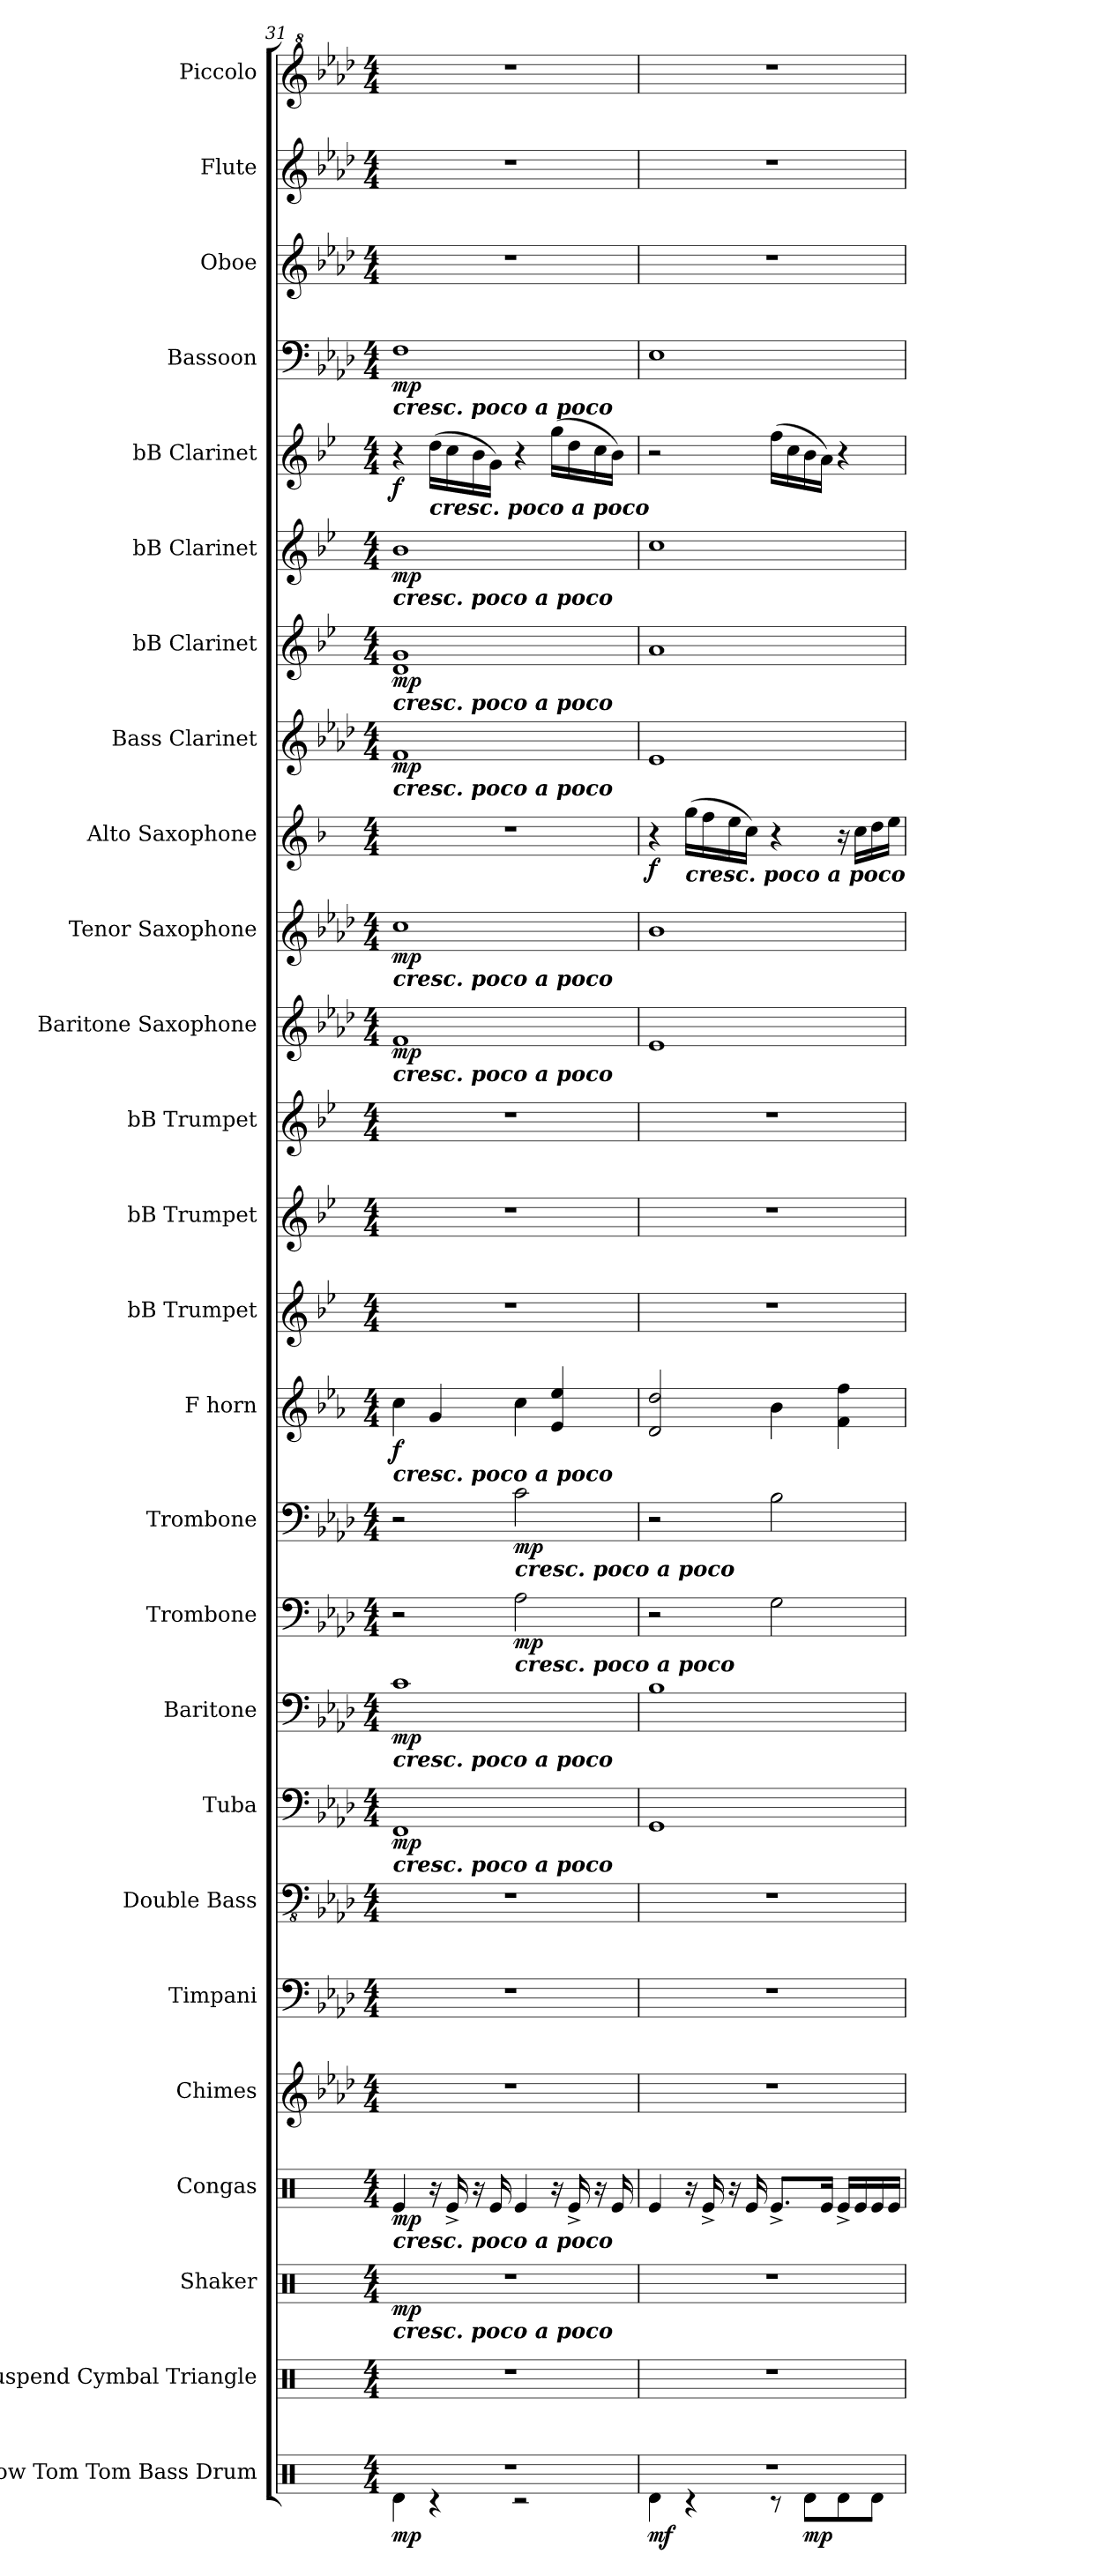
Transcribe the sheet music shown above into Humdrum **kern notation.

**kern	**dynam	**kern	**kern	**dynam	**kern	**dynam	**kern	**kern	**kern	**kern	**dynam	**kern	**dynam	**kern	**dynam	**kern	**dynam	**kern	**dynam	**kern	**kern	**kern	**kern	**dynam	**kern	**dynam	**kern	**dynam	**kern	**dynam	**kern	**dynam	**kern	**dynam	**kern	**dynam	**kern	**dynam	**kern	**kern	**kern
*part26	*part26	*part25	*part24	*part24	*part23	*part23	*part22	*part21	*part20	*part19	*part19	*part18	*part18	*part17	*part17	*part16	*part16	*part15	*part15	*part14	*part13	*part12	*part11	*part11	*part10	*part10	*part9	*part9	*part8	*part8	*part7	*part7	*part6	*part6	*part5	*part5	*part4	*part4	*part3	*part2	*part1
*staff26	*staff26	*staff25	*staff24	*staff24	*staff23	*staff23	*staff22	*staff21	*staff20	*staff19	*staff19	*staff18	*staff18	*staff17	*staff17	*staff16	*staff16	*staff15	*staff15	*staff14	*staff13	*staff12	*staff11	*staff11	*staff10	*staff10	*staff9	*staff9	*staff8	*staff8	*staff7	*staff7	*staff6	*staff6	*staff5	*staff5	*staff4	*staff4	*staff3	*staff2	*staff1
*I"Low Tom Tom Bass Drum	*	*I"Suspend Cymbal Triangle	*I"Shaker	*	*I"Congas	*	*I"Chimes	*I"Timpani	*I"Double Bass	*I"Tuba	*	*I"Baritone	*	*I"Trombone	*	*I"Trombone	*	*I"F horn	*	*I"bB Trumpet	*I"bB Trumpet	*I"bB Trumpet	*I"Baritone Saxophone	*	*I"Tenor Saxophone	*	*I"Alto Saxophone	*	*I"Bass Clarinet	*	*I"bB Clarinet	*	*I"bB Clarinet	*	*I"bB Clarinet	*	*I"Bassoon	*	*I"Oboe	*I"Flute	*I"Piccolo
*I'L.T B.D	*	*I'Sus.C Tri.	*I'Sh.	*	*I'Co.	*	*I'Chm.	*I'Timp.	*I'Db.	*I'Tba.	*	*I'Bar.	*	*I'Trb.	*	*I'Trb.	*	*I'F Hn.	*	*I'B♭ Tpt.	*I'B♭ Tpt.	*I'B♭ Tpt.	*I'Bar. Sax.	*	*I'T. Sax.	*	*I'A. Sax.	*	*I'B. Cl.	*	*I'B♭ Cl.	*	*I'B♭ Cl.	*	*I'B♭ Cl.	*	*I'Bsn.	*	*I'Ob.	*I'Fl.	*I'Picc.
!!LO:PB:g=z
*clefX	*	*clefX	*clefX	*	*clefX	*	*clefG2	*clefF4	*clefFv4	*clefF4	*	*clefF4	*	*clefF4	*	*clefF4	*	*clefG2	*	*clefG2	*clefG2	*clefG2	*clefG2	*	*clefG2	*	*clefG2	*	*clefG2	*	*clefG2	*	*clefG2	*	*clefG2	*	*clefF4	*	*clefG2	*clefG2	*clefG^2
*	*	*	*	*	*	*	*	*	*ITrd7c12	*	*	*	*	*	*	*	*	*ITrd4c7	*	*ITrd1c2	*ITrd1c2	*ITrd1c2	*ITrd12c21	*	*ITrd8c14	*	*ITrd5c9	*	*ITrd8c14	*	*ITrd1c2	*	*ITrd1c2	*	*ITrd1c2	*	*	*	*	*	*
*k[]	*	*k[]	*k[]	*	*k[]	*	*k[b-e-a-d-]	*k[b-e-a-d-]	*k[b-e-a-d-]	*k[b-e-a-d-]	*	*k[b-e-a-d-]	*	*k[b-e-a-d-]	*	*k[b-e-a-d-]	*	*k[b-e-a-d-]	*	*k[b-e-a-d-]	*k[b-e-a-d-]	*k[b-e-a-d-]	*k[b-e-a-d-]	*	*k[b-e-a-d-]	*	*k[b-e-a-d-]	*	*k[b-e-a-d-]	*	*k[b-e-a-d-]	*	*k[b-e-a-d-]	*	*k[b-e-a-d-]	*	*k[b-e-a-d-]	*	*k[b-e-a-d-]	*k[b-e-a-d-]	*k[b-e-a-d-]
*M4/4	*	*M4/4	*M4/4	*	*M4/4	*	*M4/4	*M4/4	*M4/4	*M4/4	*	*M4/4	*	*M4/4	*	*M4/4	*	*M4/4	*	*M4/4	*M4/4	*M4/4	*M4/4	*	*M4/4	*	*M4/4	*	*M4/4	*	*M4/4	*	*M4/4	*	*M4/4	*	*M4/4	*	*M4/4	*M4/4	*M4/4
=31	=31	=31	=31	=31	=31	=31	=31	=31	=31	=31	=31	=31	=31	=31	=31	=31	=31	=31	=31	=31	=31	=31	=31	=31	=31	=31	=31	=31	=31	=31	=31	=31	=31	=31	=31	=31	=31	=31	=31	=31	=31
*^	*	*	*	*	*	*	*	*	*	*	*	*	*	*	*	*	*	*	*	*	*	*	*	*	*	*	*	*	*	*	*	*	*	*	*	*	*	*	*	*	*
!	!	!	!	!	!	!	!	!	!	!	!	!	!	!	!	!	!	!	!	!	!	!	!	!	!	!	!	!	!	!	!	!	!	!	!	!	!	!LO:TX:b:Bi:t=cresc. poco a poco	!	!	!	!
!	!	!	!	!	!	!	!	!	!	!	!	!	!	!	!	!	!	!	!	!	!	!	!	!	!	!	!	!	!	!	!	!	!	!LO:TX:b:Bi:t=cresc. poco a poco	!	!	!	!	!	!	!	!
!	!	!	!	!	!	!	!	!	!	!	!	!	!	!	!	!	!	!	!	!	!	!	!	!	!	!	!	!	!	!	!	!LO:TX:b:Bi:t=cresc. poco a poco	!	!	!	!	!	!	!	!	!	!
!	!	!	!	!	!	!	!	!	!	!	!	!	!	!	!	!	!	!	!	!	!	!	!	!	!	!	!	!	!	!LO:TX:b:Bi:t=cresc. poco a poco	!	!	!	!	!	!	!	!	!	!	!	!
!	!	!	!	!	!	!	!	!	!	!	!	!	!	!	!	!	!	!	!	!	!	!	!	!	!	!LO:TX:b:Bi:t=cresc. poco a poco	!	!	!	!	!	!	!	!	!	!	!	!	!	!	!	!
!	!	!	!	!	!	!	!	!	!	!	!	!	!	!	!	!	!	!	!	!	!	!	!	!LO:TX:b:Bi:t=cresc. poco a poco	!	!	!	!	!	!	!	!	!	!	!	!	!	!	!	!	!	!
!	!	!	!	!	!	!	!	!	!	!	!	!	!	!	!	!	!	!	!LO:TX:b:Bi:t=cresc. poco a poco	!	!	!	!	!	!	!	!	!	!	!	!	!	!	!	!	!	!	!	!	!	!	!
!	!	!	!	!	!	!	!	!	!	!	!	!	!LO:TX:b:Bi:t=cresc. poco a poco	!	!	!	!	!	!	!	!	!	!	!	!	!	!	!	!	!	!	!	!	!	!	!	!	!	!	!	!	!
!	!	!	!	!	!	!	!	!	!	!	!LO:TX:b:Bi:t=cresc. poco a poco	!	!	!	!	!	!	!	!	!	!	!	!	!	!	!	!	!	!	!	!	!	!	!	!	!	!	!	!	!	!	!
!	!	!	!	!	!	!LO:TX:b:Bi:t=cresc. poco a poco	!	!	!	!	!	!	!	!	!	!	!	!	!	!	!	!	!	!	!	!	!	!	!	!	!	!	!	!	!	!	!	!	!	!	!	!
!	!	!	!	!LO:TX:b:Bi:t=cresc. poco a poco	!	!	!	!	!	!	!	!	!	!	!	!	!	!	!	!	!	!	!	!	!	!	!	!	!	!	!	!	!	!	!	!	!	!	!	!	!	!
!	!	!LO:DY:b	!	!	!LO:DY:b	!	!LO:DY:b	!	!	!	!	!LO:DY:b	!	!LO:DY:b	!	!	!	!	!	!LO:DY:b	!	!	!	!	!LO:DY:b	!	!LO:DY:b	!	!	!	!LO:DY:b	!	!LO:DY:b	!	!LO:DY:b	!	!LO:DY:b	!	!LO:DY:b	!	!	!
1r	4Rd\	mp	1r	1r	mp	4Re/	mp	1r	1r	1r	1FF	mp	1c	mp	2r	.	2r	.	4f\	f	1r	1r	1r	1F	mp	1c	mp	1r	.	1F	mp	1c 1f	mp	1a-	mp	4r	f	1F	mp	1r	1r	1r
!	!	!	!	!	!	!	!	!	!	!	!	!	!	!	!	!	!	!	!	!	!	!	!	!	!	!	!	!	!	!	!	!	!	!	!	!LO:TX:b:Bi:t=cresc. poco a poco	!	!	!	!	!	!
.	4r	.	.	.	.	16r	.	.	.	.	.	.	.	.	.	.	.	.	4c/	.	.	.	.	.	.	.	.	.	.	.	.	.	.	.	.	(>16cc\LL	.	.	.	.	.	.
.	.	.	.	.	.	16Re^/	.	.	.	.	.	.	.	.	.	.	.	.	.	.	.	.	.	.	.	.	.	.	.	.	.	.	.	.	.	16b-\	.	.	.	.	.	.
.	.	.	.	.	.	16r	.	.	.	.	.	.	.	.	.	.	.	.	.	.	.	.	.	.	.	.	.	.	.	.	.	.	.	.	.	16a-\	.	.	.	.	.	.
.	.	.	.	.	.	16Re/	.	.	.	.	.	.	.	.	.	.	.	.	.	.	.	.	.	.	.	.	.	.	.	.	.	.	.	.	.	16f\JJ)	.	.	.	.	.	.
!	!	!	!	!	!	!	!	!	!	!	!	!	!	!	!	!	!LO:TX:b:Bi:t=cresc. poco a poco	!	!	!	!	!	!	!	!	!	!	!	!	!	!	!	!	!	!	!	!	!	!	!	!	!
!	!	!	!	!	!	!	!	!	!	!	!	!	!	!	!LO:TX:b:Bi:t=cresc. poco a poco	!	!	!	!	!	!	!	!	!	!	!	!	!	!	!	!	!	!	!	!	!	!	!	!	!	!	!
!	!	!	!	!	!	!	!	!	!	!	!	!	!	!	!	!LO:DY:b	!	!LO:DY:b	!	!	!	!	!	!	!	!	!	!	!	!	!	!	!	!	!	!	!	!	!	!	!	!
.	2r	.	.	.	.	4Re/	.	.	.	.	.	.	.	.	2A-\	mp	2c\	mp	4f\	.	.	.	.	.	.	.	.	.	.	.	.	.	.	.	.	4r	.	.	.	.	.	.
.	.	.	.	.	.	16r	.	.	.	.	.	.	.	.	.	.	.	.	4A-/ 4a-/	.	.	.	.	.	.	.	.	.	.	.	.	.	.	.	.	(>16ff\LL	.	.	.	.	.	.
.	.	.	.	.	.	16Re^/	.	.	.	.	.	.	.	.	.	.	.	.	.	.	.	.	.	.	.	.	.	.	.	.	.	.	.	.	.	16cc\	.	.	.	.	.	.
.	.	.	.	.	.	16r	.	.	.	.	.	.	.	.	.	.	.	.	.	.	.	.	.	.	.	.	.	.	.	.	.	.	.	.	.	16b-\	.	.	.	.	.	.
.	.	.	.	.	.	16Re/	.	.	.	.	.	.	.	.	.	.	.	.	.	.	.	.	.	.	.	.	.	.	.	.	.	.	.	.	.	16a-\JJ)	.	.	.	.	.	.
=32	=32	=32	=32	=32	=32	=32	=32	=32	=32	=32	=32	=32	=32	=32	=32	=32	=32	=32	=32	=32	=32	=32	=32	=32	=32	=32	=32	=32	=32	=32	=32	=32	=32	=32	=32	=32	=32	=32	=32	=32	=32	=32
!	!	!LO:DY:b	!	!	!	!	!	!	!	!	!	!	!	!	!	!	!	!	!	!	!	!	!	!	!	!	!	!	!LO:DY:b	!	!	!	!	!	!	!	!	!	!	!	!	!
1r	4Rd\	mf	1r	1r	.	4Re/	.	1r	1r	1r	1GG	.	1B-	.	2r	.	2r	.	2G/ 2g/	.	1r	1r	1r	1E-	.	1B-	.	4r	f	1E-	.	1g	.	1b-	.	2r	.	1E-	.	1r	1r	1r
!	!	!	!	!	!	!	!	!	!	!	!	!	!	!	!	!	!	!	!	!	!	!	!	!	!	!	!	!LO:TX:b:Bi:t=cresc. poco a poco	!	!	!	!	!	!	!	!	!	!	!	!	!	!
.	4r	.	.	.	.	16r	.	.	.	.	.	.	.	.	.	.	.	.	.	.	.	.	.	.	.	.	.	(>16b-\LL	.	.	.	.	.	.	.	.	.	.	.	.	.	.
.	.	.	.	.	.	16Re^/	.	.	.	.	.	.	.	.	.	.	.	.	.	.	.	.	.	.	.	.	.	16a-\	.	.	.	.	.	.	.	.	.	.	.	.	.	.
.	.	.	.	.	.	16r	.	.	.	.	.	.	.	.	.	.	.	.	.	.	.	.	.	.	.	.	.	16g\	.	.	.	.	.	.	.	.	.	.	.	.	.	.
.	.	.	.	.	.	16Re/	.	.	.	.	.	.	.	.	.	.	.	.	.	.	.	.	.	.	.	.	.	16e-\JJ)	.	.	.	.	.	.	.	.	.	.	.	.	.	.
.	8r	.	.	.	.	8.Re^/L	.	.	.	.	.	.	.	.	2G\	.	2B-\	.	4e-\	.	.	.	.	.	.	.	.	4r	.	.	.	.	.	.	.	(>16ee-\LL	.	.	.	.	.	.
.	.	.	.	.	.	.	.	.	.	.	.	.	.	.	.	.	.	.	.	.	.	.	.	.	.	.	.	.	.	.	.	.	.	.	.	16b-\	.	.	.	.	.	.
!	!	!LO:DY:b	!	!	!	!	!	!	!	!	!	!	!	!	!	!	!	!	!	!	!	!	!	!	!	!	!	!	!	!	!	!	!	!	!	!	!	!	!	!	!	!
.	8Rd\L	mp	.	.	.	.	.	.	.	.	.	.	.	.	.	.	.	.	.	.	.	.	.	.	.	.	.	.	.	.	.	.	.	.	.	16a-\	.	.	.	.	.	.
.	.	.	.	.	.	16Re/Jk	.	.	.	.	.	.	.	.	.	.	.	.	.	.	.	.	.	.	.	.	.	.	.	.	.	.	.	.	.	16g\JJ)	.	.	.	.	.	.
.	8Rd\	.	.	.	.	16Re^/LL	.	.	.	.	.	.	.	.	.	.	.	.	4B-\ 4b-\	.	.	.	.	.	.	.	.	16r	.	.	.	.	.	.	.	4r	.	.	.	.	.	.
.	.	.	.	.	.	16Re/	.	.	.	.	.	.	.	.	.	.	.	.	.	.	.	.	.	.	.	.	.	16e-\LL	.	.	.	.	.	.	.	.	.	.	.	.	.	.
.	8Rd\J	.	.	.	.	16Re/	.	.	.	.	.	.	.	.	.	.	.	.	.	.	.	.	.	.	.	.	.	16f\	.	.	.	.	.	.	.	.	.	.	.	.	.	.
.	.	.	.	.	.	16Re/JJ	.	.	.	.	.	.	.	.	.	.	.	.	.	.	.	.	.	.	.	.	.	16g\JJ	.	.	.	.	.	.	.	.	.	.	.	.	.	.
*v	*v	*	*	*	*	*	*	*	*	*	*	*	*	*	*	*	*	*	*	*	*	*	*	*	*	*	*	*	*	*	*	*	*	*	*	*	*	*	*	*	*	*
=	=	=	=	=	=	=	=	=	=	=	=	=	=	=	=	=	=	=	=	=	=	=	=	=	=	=	=	=	=	=	=	=	=	=	=	=	=	=	=	=	=
*-	*-	*-	*-	*-	*-	*-	*-	*-	*-	*-	*-	*-	*-	*-	*-	*-	*-	*-	*-	*-	*-	*-	*-	*-	*-	*-	*-	*-	*-	*-	*-	*-	*-	*-	*-	*-	*-	*-	*-	*-	*-
